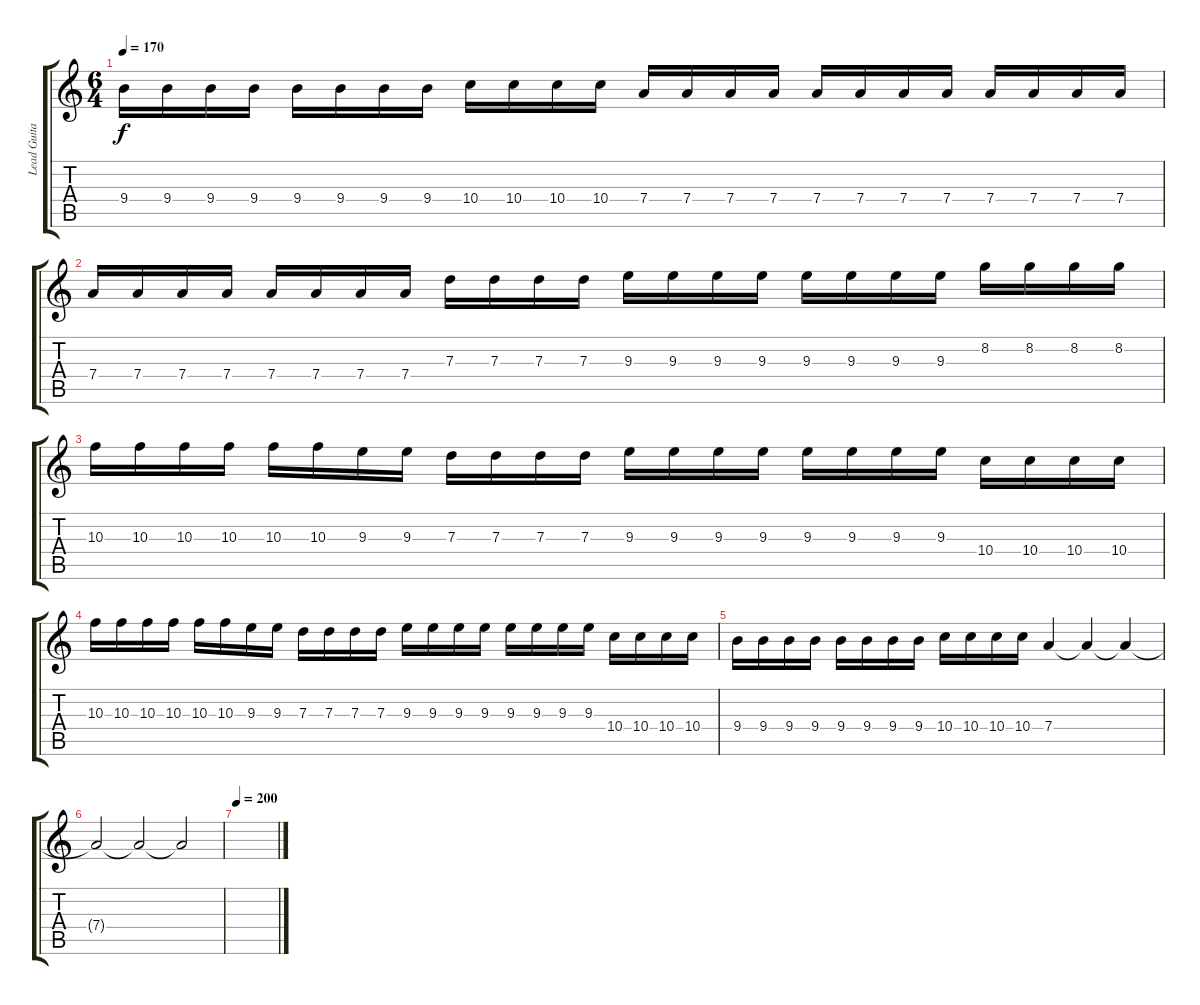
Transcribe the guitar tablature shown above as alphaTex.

\track ("Lead Guitar" "Lead Guita") {instrument distortionguitar}
\staff {score tabs}
\tuning (E4 B3 G3 D3 A2 E2) {hide}
\ts (6 4)
\tempo 170
\clef g2
\ks c
9.4.16{dy f} 9.4.16 9.4.16 9.4.16 9.4.16 9.4.16 9.4.16 9.4.16 10.4.16 10.4.16 10.4.16 10.4.16 7.4.16 7.4.16 7.4.16 7.4.16 7.4.16 7.4.16 7.4.16 7.4.16 7.4.16 7.4.16 7.4.16 7.4.16 |
7.4.16 7.4.16 7.4.16 7.4.16 7.4.16 7.4.16 7.4.16 7.4.16 7.3.16 7.3.16 7.3.16 7.3.16 9.3.16 9.3.16 9.3.16 9.3.16 9.3.16 9.3.16 9.3.16 9.3.16 8.2.16 8.2.16 8.2.16 8.2.16 |
10.3.16 10.3.16 10.3.16 10.3.16 10.3.16 10.3.16 9.3.16 9.3.16 7.3.16 7.3.16 7.3.16 7.3.16 9.3.16 9.3.16 9.3.16 9.3.16 9.3.16 9.3.16 9.3.16 9.3.16 10.4.16 10.4.16 10.4.16 10.4.16 |
10.3.16 10.3.16 10.3.16 10.3.16 10.3.16 10.3.16 9.3.16 9.3.16 7.3.16 7.3.16 7.3.16 7.3.16 9.3.16 9.3.16 9.3.16 9.3.16 9.3.16 9.3.16 9.3.16 9.3.16 10.4.16 10.4.16 10.4.16 10.4.16 |
9.4.16 9.4.16 9.4.16 9.4.16 9.4.16 9.4.16 9.4.16 9.4.16 10.4.16 10.4.16 10.4.16 10.4.16 7.4.4 7.4{t}.4 7.4{t}.4 |
7.4{t}.2 7.4{t}.2 7.4{t}.2 |
\tempo 200
